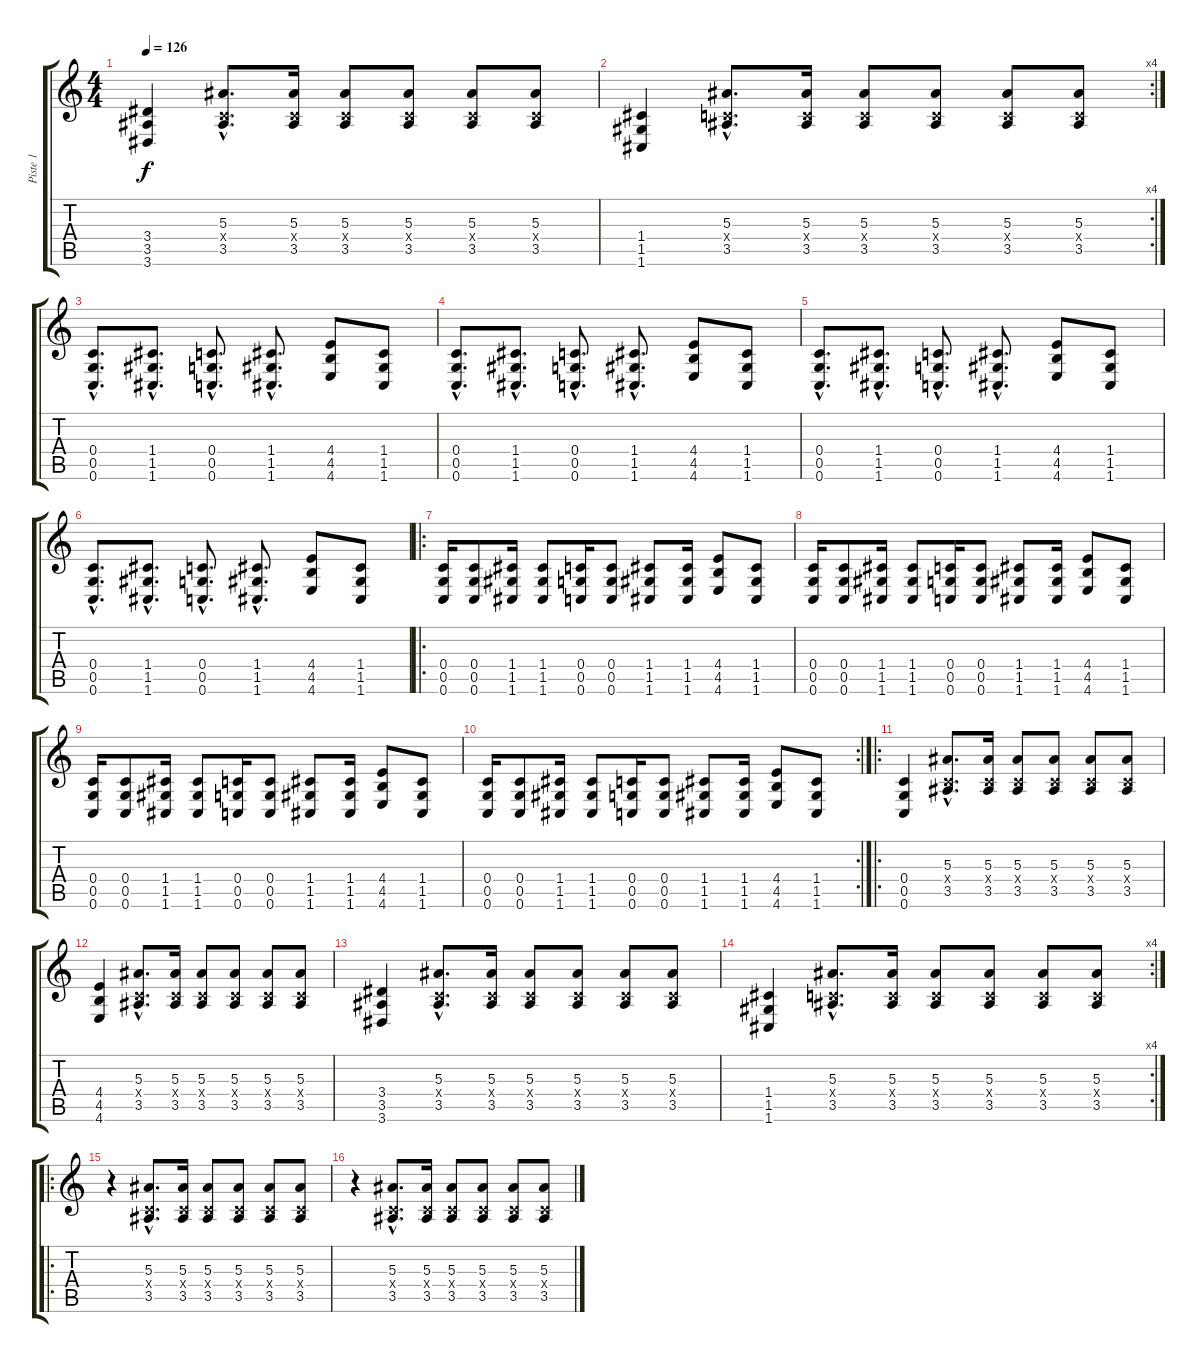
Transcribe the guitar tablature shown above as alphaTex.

\track ("Piste 1" "Piste 1") {instrument distortionguitar}
\staff {score tabs}
\tuning (D4 A3 F3 C3 G2 C2) {hide}
\ts (4 4)
\tempo 126
\clef g2
\ks c
(3.4 3.5 3.6).4{dy f} (5.3{hac} 0.4{hac x} 3.5{hac}).8{d} (5.3 0.4{x} 3.5).16 (5.3 0.4{x} 3.5).8 (5.3 0.4{x} 3.5).8 (5.3 0.4{x} 3.5).8 (5.3 0.4{x} 3.5).8 |
\rc 4
(1.4 1.5 1.6).4 (5.3{hac} 0.4{hac x} 3.5{hac}).8{d} (5.3 0.4{x} 3.5).16 (5.3 0.4{x} 3.5).8 (5.3 0.4{x} 3.5).8 (5.3 0.4{x} 3.5).8 (5.3 0.4{x} 3.5).8 |
(0.4{hac} 0.5{hac} 0.6{hac}).8{d volume 6} (1.4{hac} 1.5{hac} 1.6{hac}).8{d} (0.4{hac} 0.5{hac} 0.6{hac}).8{d} (1.4{hac} 1.5{hac} 1.6{hac}).8{d} (4.4 4.5 4.6).8 (1.4 1.5 1.6).8 |
(0.4{hac} 0.5{hac} 0.6{hac}).8{d volume 6} (1.4{hac} 1.5{hac} 1.6{hac}).8{d} (0.4{hac} 0.5{hac} 0.6{hac}).8{d} (1.4{hac} 1.5{hac} 1.6{hac}).8{d} (4.4 4.5 4.6).8 (1.4 1.5 1.6).8 |
(0.4{hac} 0.5{hac} 0.6{hac}).8{d volume 6} (1.4{hac} 1.5{hac} 1.6{hac}).8{d} (0.4{hac} 0.5{hac} 0.6{hac}).8{d} (1.4{hac} 1.5{hac} 1.6{hac}).8{d} (4.4 4.5 4.6).8 (1.4 1.5 1.6).8 |
(0.4{hac} 0.5{hac} 0.6{hac}).8{d volume 6} (1.4{hac} 1.5{hac} 1.6{hac}).8{d} (0.4{hac} 0.5{hac} 0.6{hac}).8{d} (1.4{hac} 1.5{hac} 1.6{hac}).8{d} (4.4 4.5 4.6).8 (1.4 1.5 1.6).8 |
\ro
(0.4 0.5 0.6).16{volume 14} (0.4 0.5 0.6).8 (1.4 1.5 1.6).16 (1.4 1.5 1.6).8 (0.4 0.5 0.6).16 (0.4 0.5 0.6).8 (1.4 1.5 1.6).8 (1.4 1.5 1.6).16 (4.4 4.5 4.6).8 (1.4 1.5 1.6).8 |
(0.4 0.5 0.6).16{volume 14} (0.4 0.5 0.6).8 (1.4 1.5 1.6).16 (1.4 1.5 1.6).8 (0.4 0.5 0.6).16 (0.4 0.5 0.6).8 (1.4 1.5 1.6).8 (1.4 1.5 1.6).16 (4.4 4.5 4.6).8 (1.4 1.5 1.6).8 |
(0.4 0.5 0.6).16{volume 14} (0.4 0.5 0.6).8 (1.4 1.5 1.6).16 (1.4 1.5 1.6).8 (0.4 0.5 0.6).16 (0.4 0.5 0.6).8 (1.4 1.5 1.6).8 (1.4 1.5 1.6).16 (4.4 4.5 4.6).8 (1.4 1.5 1.6).8 |
\rc 2
(0.4 0.5 0.6).16{volume 14} (0.4 0.5 0.6).8 (1.4 1.5 1.6).16 (1.4 1.5 1.6).8 (0.4 0.5 0.6).16 (0.4 0.5 0.6).8 (1.4 1.5 1.6).8 (1.4 1.5 1.6).16 (4.4 4.5 4.6).8 (1.4 1.5 1.6).8 |
\ro
(0.4 0.5 0.6).4 (5.3{hac} 0.4{hac x} 3.5{hac}).8{d} (5.3 0.4{x} 3.5).16 (5.3 0.4{x} 3.5).8 (5.3 0.4{x} 3.5).8 (5.3 0.4{x} 3.5).8 (5.3 0.4{x} 3.5).8 |
(4.4 4.5 4.6).4 (5.3{hac} 0.4{hac x} 3.5{hac}).8{d} (5.3 0.4{x} 3.5).16 (5.3 0.4{x} 3.5).8 (5.3 0.4{x} 3.5).8 (5.3 0.4{x} 3.5).8 (5.3 0.4{x} 3.5).8 |
(3.4 3.5 3.6).4 (5.3{hac} 0.4{hac x} 3.5{hac}).8{d} (5.3 0.4{x} 3.5).16 (5.3 0.4{x} 3.5).8 (5.3 0.4{x} 3.5).8 (5.3 0.4{x} 3.5).8 (5.3 0.4{x} 3.5).8 |
\rc 4
(1.4 1.5 1.6).4 (5.3{hac} 0.4{hac x} 3.5{hac}).8{d} (5.3 0.4{x} 3.5).16 (5.3 0.4{x} 3.5).8 (5.3 0.4{x} 3.5).8 (5.3 0.4{x} 3.5).8 (5.3 0.4{x} 3.5).8 |
\ro
r.4{volume 10 instrument acousticguitarsteel} (5.3{hac} 0.4{hac x} 3.5{hac}).8{d} (5.3 0.4{x} 3.5).16 (5.3 0.4{x} 3.5).8 (5.3 0.4{x} 3.5).8 (5.3 0.4{x} 3.5).8 (5.3 0.4{x} 3.5).8 |
r.4 (5.3{hac} 0.4{hac x} 3.5{hac}).8{d} (5.3 0.4{x} 3.5).16 (5.3 0.4{x} 3.5).8 (5.3 0.4{x} 3.5).8 (5.3 0.4{x} 3.5).8 (5.3 0.4{x} 3.5).8
